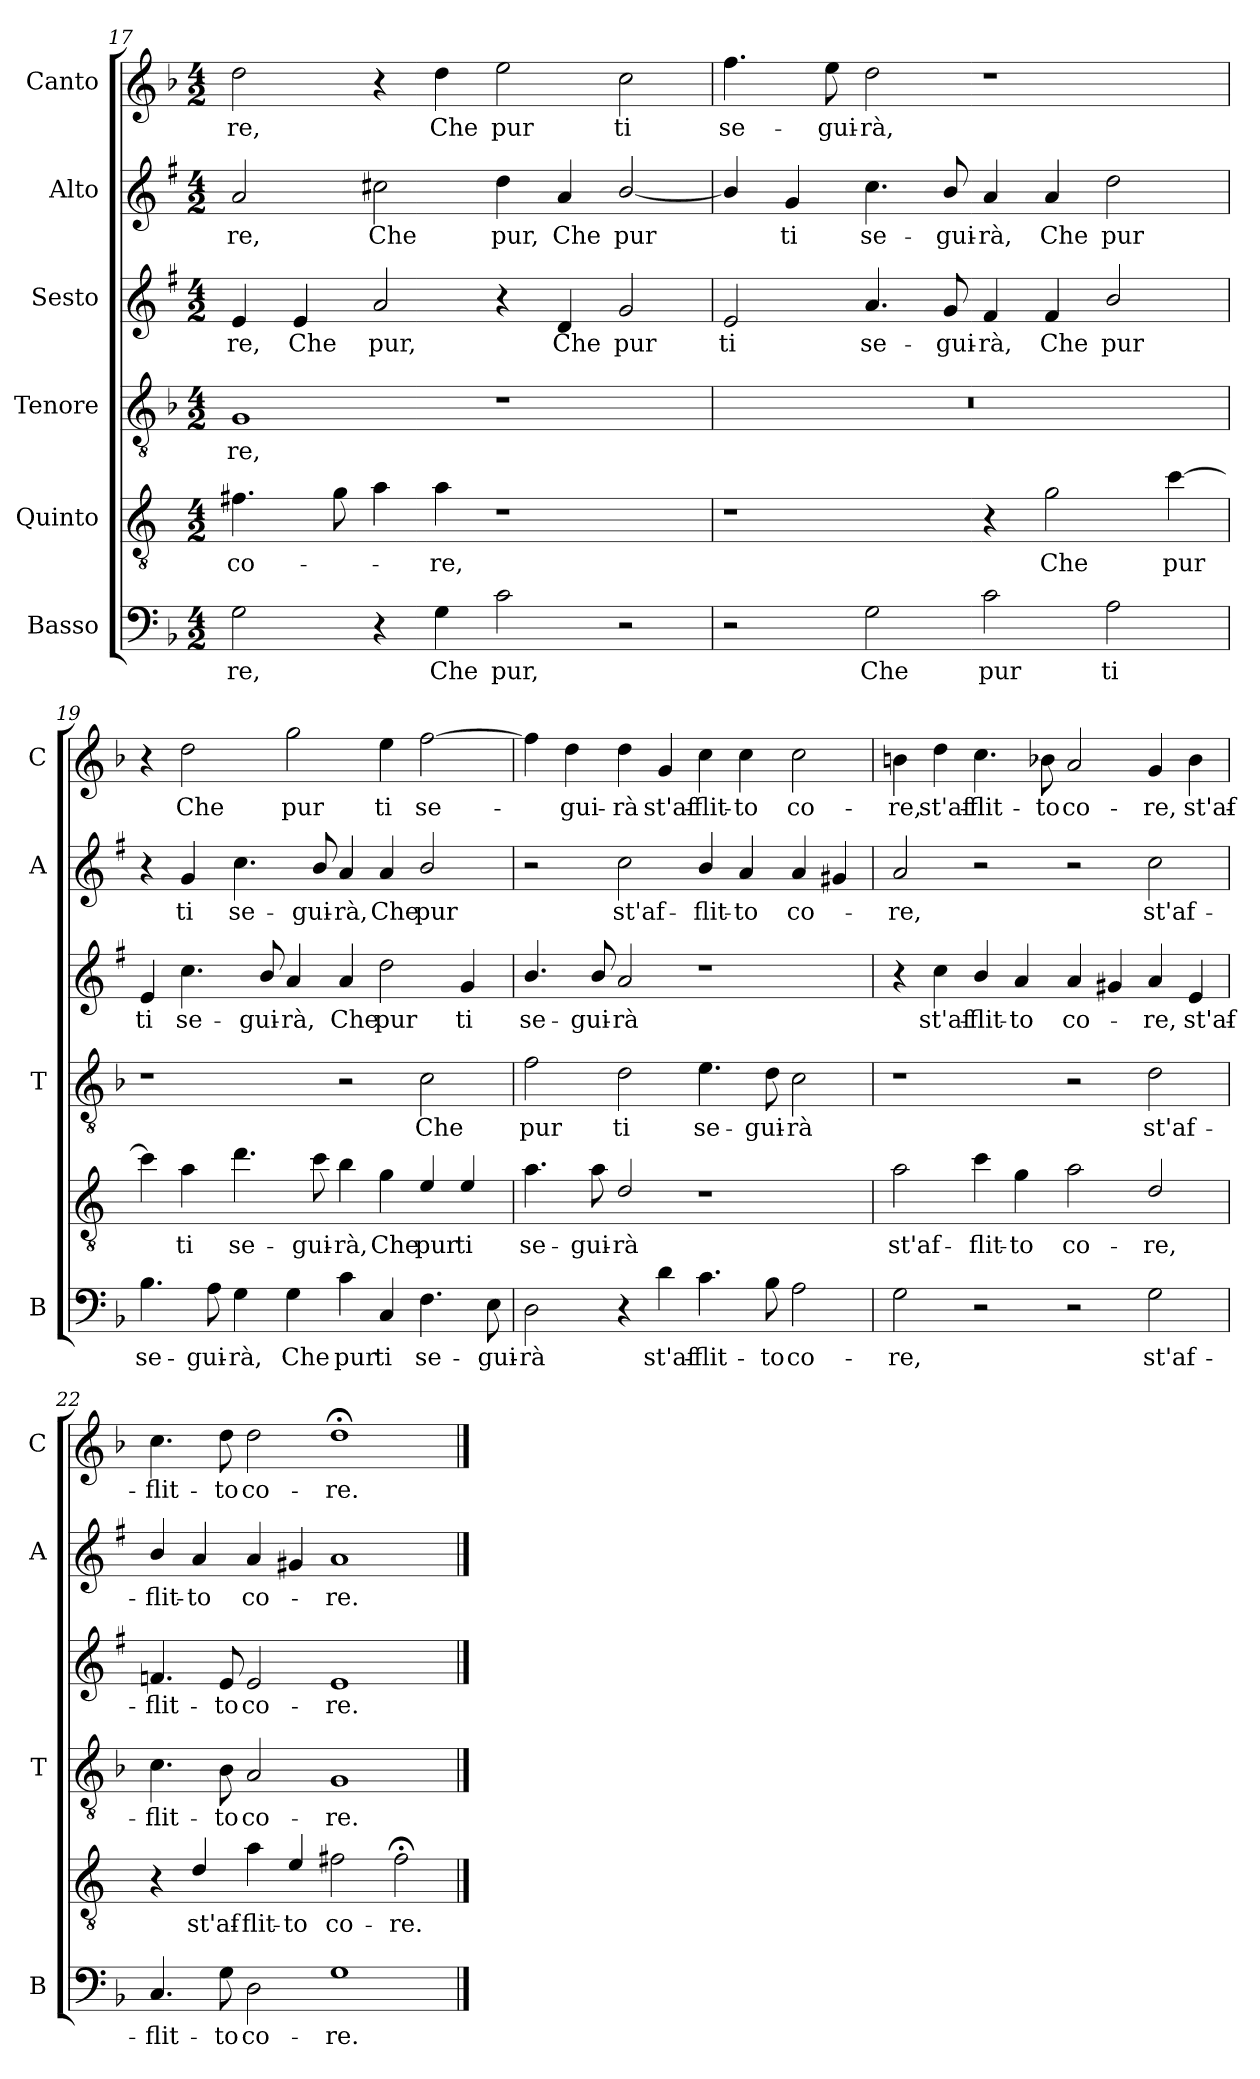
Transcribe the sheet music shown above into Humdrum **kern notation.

**kern	**text	**kern	**text	**kern	**text	**kern	**text	**kern	**text	**kern	**text
*part6	*part6	*part5	*part5	*part4	*part4	*part3	*part3	*part2	*part2	*part1	*part1
*staff6	*staff6	*staff5	*staff5	*staff4	*staff4	*staff3	*staff3	*staff2	*staff2	*staff1	*staff1
*I"Basso	*	*I"Quinto	*	*I"Tenore	*	*I"Sesto	*	*I"Alto	*	*I"Canto	*
*I'B	*	*	*	*I'T	*	*	*	*I'A	*	*I'C	*
*clefF4	*	*clefGv2	*	*clefGv2	*	*clefG2	*	*clefG2	*	*clefG2	*
*	*	*ITrd4c7	*	*	*	*ITrd1c2	*	*ITrd1c2	*	*	*
*k[b-]	*	*k[b-]	*	*k[b-]	*	*k[b-]	*	*k[b-]	*	*k[b-]	*
*F:	*	*F:	*	*F:	*	*F:	*	*F:	*	*F:	*
*M4/2	*	*M4/2	*	*M4/2	*	*M4/2	*	*M4/2	*	*M4/2	*
=17	=17	=17	=17	=17	=17	=17	=17	=17	=17	=17	=17
!	!LO:LY:b	!	!LO:LY:b	!	!LO:LY:b	!	!LO:LY:b	!	!LO:LY:b	!	!LO:LY:b
2G\	-re,	4.Bn\	co-	1G	-re,	4d/	-re,	2g/	-re,	2dd\	-re,
!	!	!	!	!	!	!	!LO:LY:b	!	!	!	!
.	.	.	.	.	.	4d/	Che	.	.	.	.
.	.	8c\	.	.	.	.	.	.	.	.	.
!	!	!	!	!	!	!	!LO:LY:b	!	!LO:LY:b	!	!
4r	.	4d\	.	.	.	2g/	pur,	2bn\	Che	4r	.
!	!LO:LY:b	!	!LO:LY:b	!	!	!	!	!	!	!	!LO:LY:b
4G\	Che	4d\	-re,	.	.	.	.	.	.	4dd\	Che
!	!LO:LY:b	!	!	!	!	!	!	!	!LO:LY:b	!	!LO:LY:b
2c\	pur,	1r	.	1r	.	4r	.	4cc\	pur,	2ee\	pur
!	!	!	!	!	!	!	!LO:LY:b	!	!LO:LY:b	!	!
.	.	.	.	.	.	4c/	Che	4g/	Che	.	.
!	!	!	!	!	!	!	!LO:LY:b	!	!LO:LY:b	!	!LO:LY:b
2r	.	.	.	.	.	2f/	pur	[2a/	pur	2cc\	ti
!!LO:PB:g=z
=18	=18	=18	=18	=18	=18	=18	=18	=18	=18	=18	=18
!	!	!	!	!	!	!	!LO:LY:b	!	!	!	!LO:LY:b
2r	.	1r	.	0r	.	2d/	ti	4a/]	.	4.ff\	se-
!	!	!	!	!	!	!	!	!	!LO:LY:b	!	!
.	.	.	.	.	.	.	.	4f/	ti	.	.
!	!	!	!	!	!	!	!	!	!	!	!LO:LY:b
.	.	.	.	.	.	.	.	.	.	8ee\	-gui-
!	!LO:LY:b	!	!	!	!	!	!LO:LY:b	!	!LO:LY:b	!	!LO:LY:b
2G\	Che	.	.	.	.	4.g/	se-	4.b-\	se-	2dd\	-rà,
!	!	!	!	!	!	!	!LO:LY:b	!	!LO:LY:b	!	!
.	.	.	.	.	.	8f/	-gui-	8a/	-gui-	.	.
!	!LO:LY:b	!	!	!	!	!	!LO:LY:b	!	!LO:LY:b	!	!
2c\	pur	4r	.	.	.	4e/	-rà,	4g/	-rà,	1r	.
!	!	!	!LO:LY:b	!	!	!	!LO:LY:b	!	!LO:LY:b	!	!
.	.	2c\	Che	.	.	4e/	Che	4g/	Che	.	.
!	!LO:LY:b	!	!	!	!	!	!LO:LY:b	!	!LO:LY:b	!	!
2A\	ti	.	.	.	.	2a/	pur	2cc\	pur	.	.
!	!	!	!LO:LY:b	!	!	!	!	!	!	!	!
.	.	[4f\	pur	.	.	.	.	.	.	.	.
=19	=19	=19	=19	=19	=19	=19	=19	=19	=19	=19	=19
!	!LO:LY:b	!	!	!	!	!	!LO:LY:b	!	!	!	!
4.B-\	se-	4f\]	.	1r	.	4d/	ti	4r	.	4r	.
!	!	!	!LO:LY:b	!	!	!	!LO:LY:b	!	!LO:LY:b	!	!LO:LY:b
.	.	4d\	ti	.	.	4.b-\	se-	4f/	ti	2dd\	Che
!	!LO:LY:b	!	!	!	!	!	!	!	!	!	!
8A\	-gui-	.	.	.	.	.	.	.	.	.	.
!	!LO:LY:b	!	!LO:LY:b	!	!	!	!	!	!LO:LY:b	!	!
4G\	-rà,	4.g\	se-	.	.	.	.	4.b-\	se-	.	.
!	!	!	!	!	!	!	!LO:LY:b	!	!	!	!
.	.	.	.	.	.	8a/	-gui-	.	.	.	.
!	!LO:LY:b	!	!	!	!	!	!LO:LY:b	!	!	!	!LO:LY:b
4G\	Che	.	.	.	.	4g/	-rà,	.	.	2gg\	pur
!	!	!	!LO:LY:b	!	!	!	!	!	!LO:LY:b	!	!
.	.	8f\	-gui-	.	.	.	.	8a/	-gui-	.	.
!	!LO:LY:b	!	!LO:LY:b	!	!	!	!LO:LY:b	!	!LO:LY:b	!	!
4c\	pur	4e\	-rà,	2r	.	4g/	Che	4g/	-rà,	.	.
!	!LO:LY:b	!	!LO:LY:b	!	!	!	!LO:LY:b	!	!LO:LY:b	!	!LO:LY:b
4C/	ti	4c\	Che	.	.	2cc\	pur	4g/	Che	4ee\	ti
!	!LO:LY:b	!	!LO:LY:b	!	!LO:LY:b	!	!	!	!LO:LY:b	!	!LO:LY:b
4.F\	se-	4A/	pur	2c\	Che	.	.	2a/	pur	[2ff\	se-
!	!	!	!LO:LY:b	!	!	!	!LO:LY:b	!	!	!	!
.	.	4A/	ti	.	.	4f/	ti	.	.	.	.
!	!LO:LY:b	!	!	!	!	!	!	!	!	!	!
8E\	-gui-	.	.	.	.	.	.	.	.	.	.
=20	=20	=20	=20	=20	=20	=20	=20	=20	=20	=20	=20
!	!LO:LY:b	!	!LO:LY:b	!	!LO:LY:b	!	!LO:LY:b	!	!	!	!
2D\	-rà	4.d\	se-	2f\	pur	4.a/	se-	2r	.	4ff\]	.
!	!	!	!	!	!	!	!	!	!	!	!LO:LY:b
.	.	.	.	.	.	.	.	.	.	4dd\	-gui-
!	!	!	!LO:LY:b	!	!	!	!LO:LY:b	!	!	!	!
.	.	8d\	-gui-	.	.	8a/	-gui-	.	.	.	.
!	!	!	!LO:LY:b	!	!LO:LY:b	!	!LO:LY:b	!	!LO:LY:b	!	!LO:LY:b
4r	.	2G/	-rà	2d\	ti	2g/	-rà	2b-\	st'af-	4dd\	-rà
!	!LO:LY:b	!	!	!	!	!	!	!	!	!	!LO:LY:b
4d\	st'af-	.	.	.	.	.	.	.	.	4g/	st'af-
!	!LO:LY:b	!	!	!	!LO:LY:b	!	!	!	!LO:LY:b	!	!LO:LY:b
4.c\	-flit-	1r	.	4.e\	se-	1r	.	4a/	-flit-	4cc\	-flit-
!	!	!	!	!	!	!	!	!	!LO:LY:b	!	!LO:LY:b
.	.	.	.	.	.	.	.	4g/	-to	4cc\	-to
!	!LO:LY:b	!	!	!	!LO:LY:b	!	!	!	!	!	!
8B-\	-to	.	.	8d\	-gui-	.	.	.	.	.	.
!	!LO:LY:b	!	!	!	!LO:LY:b	!	!	!	!LO:LY:b	!	!LO:LY:b
2A\	co-	.	.	2c\	-rà	.	.	4g/	co-	2cc\	co-
.	.	.	.	.	.	.	.	4f#X/	.	.	.
!!LO:LB:g=z
=21	=21	=21	=21	=21	=21	=21	=21	=21	=21	=21	=21
!	!LO:LY:b	!	!LO:LY:b	!	!	!	!	!	!LO:LY:b	!	!LO:LY:b
2G\	-re,	2d\	st'af-	1r	.	4r	.	2g/	-re,	4bn\	-re,
!	!	!	!	!	!	!	!LO:LY:b	!	!	!	!LO:LY:b
.	.	.	.	.	.	4b-\	st'af-	.	.	4dd\	st'af-
!	!	!	!LO:LY:b	!	!	!	!LO:LY:b	!	!	!	!LO:LY:b
2r	.	4f\	-flit-	.	.	4a/	-flit-	2r	.	4.cc\	-flit-
!	!	!	!LO:LY:b	!	!	!	!LO:LY:b	!	!	!	!
.	.	4c\	-to	.	.	4g/	-to	.	.	.	.
!	!	!	!	!	!	!	!	!	!	!	!LO:LY:b
.	.	.	.	.	.	.	.	.	.	8b-X\	-to
!	!	!	!LO:LY:b	!	!	!	!LO:LY:b	!	!	!	!LO:LY:b
2r	.	2d\	co-	2r	.	4g/	co-	2r	.	2a/	co-
.	.	.	.	.	.	4f#X/	.	.	.	.	.
!	!LO:LY:b	!	!LO:LY:b	!	!LO:LY:b	!	!LO:LY:b	!	!LO:LY:b	!	!LO:LY:b
2G\	st'af-	2G/	-re,	2d\	st'af-	4g/	-re,	2b-\	st'af-	4g/	-re,
!	!	!	!	!	!	!	!LO:LY:b	!	!	!	!LO:LY:b
.	.	.	.	.	.	4d/	st'af-	.	.	4b-\	st'af-
=22	=22	=22	=22	=22	=22	=22	=22	=22	=22	=22	=22
!	!LO:LY:b	!	!	!	!LO:LY:b	!	!LO:LY:b	!	!LO:LY:b	!	!LO:LY:b
4.C/	-flit-	4r	.	4.c\	-flit-	4.e-X/	-flit-	4a/	-flit-	4.cc\	-flit-
!	!	!	!LO:LY:b	!	!	!	!	!	!LO:LY:b	!	!
.	.	4G/	st'af-	.	.	.	.	4g/	-to	.	.
!	!LO:LY:b	!	!	!	!LO:LY:b	!	!LO:LY:b	!	!	!	!LO:LY:b
8G\	-to	.	.	8B-\	-to	8d/	-to	.	.	8dd\	-to
!	!LO:LY:b	!	!LO:LY:b	!	!LO:LY:b	!	!LO:LY:b	!	!LO:LY:b	!	!LO:LY:b
2D\	co-	4d\	-flit-	2A/	co-	2d/	co-	4g/	co-	2dd\	co-
!	!	!	!LO:LY:b	!	!	!	!	!	!	!	!
.	.	4A/	-to	.	.	.	.	4f#X/	.	.	.
!	!LO:LY:b	!	!LO:LY:b	!	!LO:LY:b	!	!LO:LY:b	!	!LO:LY:b	!	!LO:LY:b
1G	-re.	2Bn\	co-	1G	-re.	1d	-re.	1g	-re.	1dd;<	-re.
!	!	!	!LO:LY:b	!	!	!	!	!	!	!	!
.	.	2B;<\	-re.	.	.	.	.	.	.	.	.
==	==	==	==	==	==	==	==	==	==	==	==
*-	*-	*-	*-	*-	*-	*-	*-	*-	*-	*-	*-
